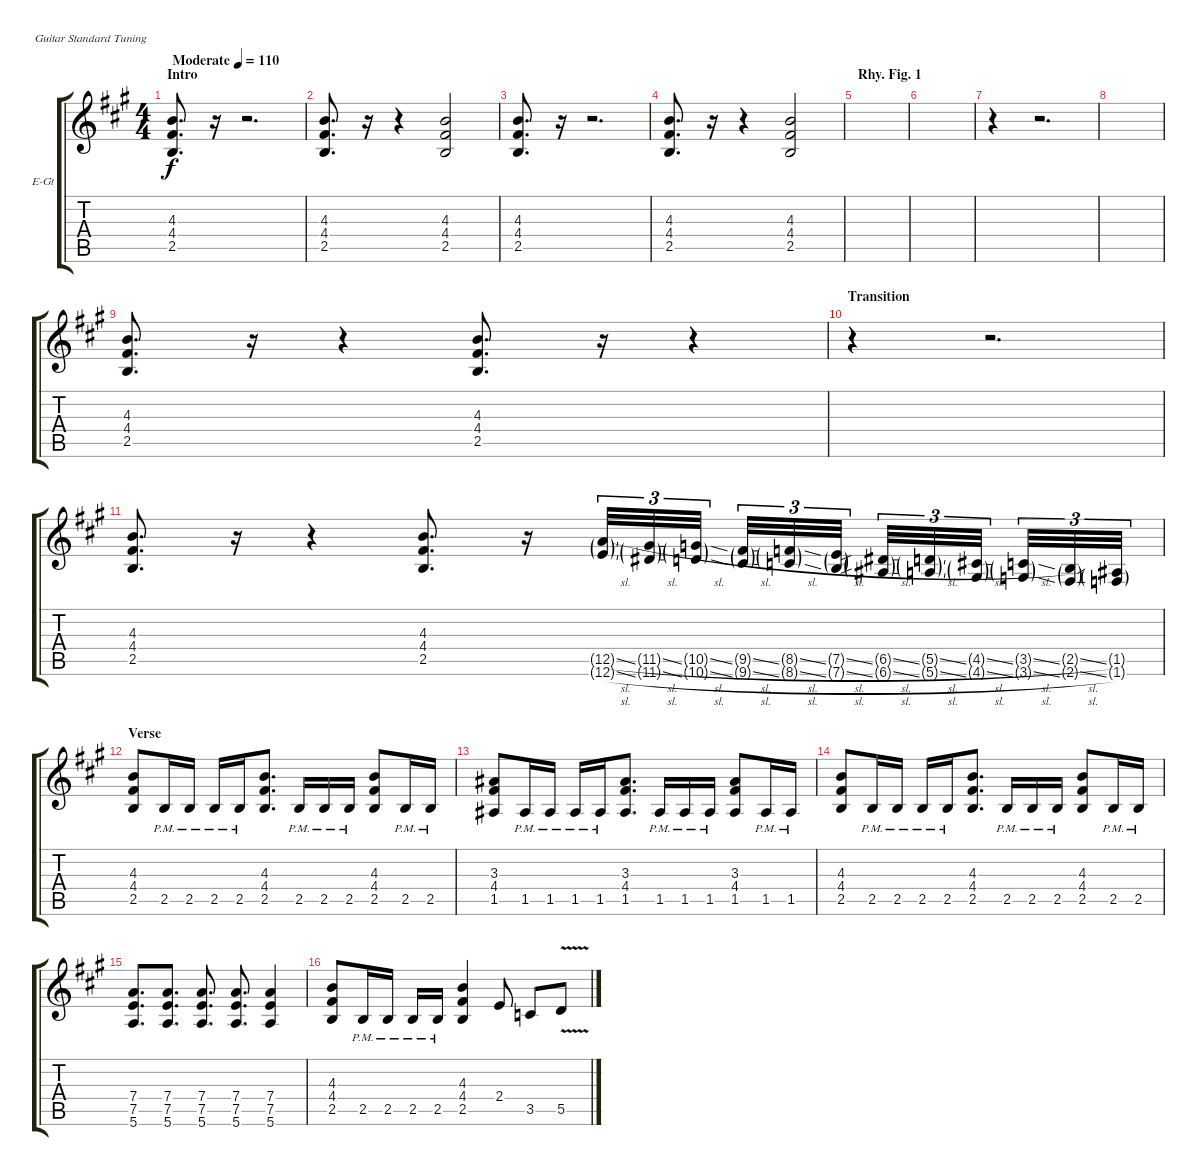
\bracketExtendMode groupsimilarinstruments
\firstSystemTrackNameOrientation horizontal
\otherSystemsTrackNameOrientation horizontal
\track ("Rythm Guitar 1" "E-Gt") {instrument distortionguitar}
\staff {score tabs}
\tuning (E4 B3 G3 D3 A2 E2)
\ts (4 4)
\beaming (8 2 2 2 2)
\section ("" "Intro")
\tempo (110 "Moderate")
\clef g2
\ks a
(4.3 4.4 2.5).8{d dy f instrument distortionguitar} r.16 r.2{d} |
(4.3 4.4 2.5).8{d} r.16 r.4 (4.3 4.4 2.5).2 |
(4.3 4.4 2.5).8{d} r.16 r.2{d} |
(4.3 4.4 2.5).8{d} r.16 r.4 (4.3 4.4 2.5).2 |
\section ("" "Rhy. Fig. 1")
|
|
r.4 r.2{d} |
|
(2.5 4.4 4.3).8{d} r.16 r.4 (2.5 4.4 4.3).8{d} r.16 r.4 |
\section ("" "Transition")
r.4 r.2{d} |
(2.5 4.4 4.3).8{d} r.16 r.4 (2.5 4.4 4.3).8{d} r.16 (12.6{sl g} 12.5{sl g}).32{tu (3 2)} (11.5{sl g} 11.6{sl g}).32{tu (3 2)} (10.5{sl g} 10.6{sl g}).32{tu (3 2)} (9.5{sl g} 9.6{sl g}).32{tu (3 2)} (8.5{sl g} 8.6{sl g}).32{tu (3 2)} (7.5{sl g} 7.6{sl g}).32{tu (3 2)} (6.5{sl g} 6.6{sl g}).32{tu (3 2)} (5.5{sl g} 5.6{sl g}).32{tu (3 2)} (4.5{sl g} 4.6{sl g}).32{tu (3 2)} (3.5{sl g} 3.6{sl g}).32{tu (3 2)} (2.5{sl g} 2.6{sl g}).32{tu (3 2)} (1.5{g} 1.6{g}).32{tu (3 2)} |
\section ("" "Verse")
(2.5 4.4 4.3).8 2.5{pm}.16 2.5{pm}.16 2.5{pm}.16 2.5{pm}.16 (2.5 4.4 4.3).8{d} 2.5{pm}.16 2.5{pm}.16 2.5{pm}.16 (2.5 4.4 4.3).8 2.5{pm}.16 2.5{pm}.16 |
(1.5 4.4 3.3).8 1.5{pm}.16 1.5{pm}.16 1.5{pm}.16 1.5{pm}.16 (1.5 4.4 3.3).8{d} 1.5{pm}.16 1.5{pm}.16 1.5{pm}.16 (1.5 4.4 3.3).8 1.5{pm}.16 1.5{pm}.16 |
(2.5 4.4 4.3).8 2.5{pm}.16 2.5{pm}.16 2.5{pm}.16 2.5{pm}.16 (2.5 4.4 4.3).8{d} 2.5{pm}.16 2.5{pm}.16 2.5{pm}.16 (2.5 4.4 4.3).8 2.5{pm}.16 2.5{pm}.16 |
(5.6 7.5 7.4).8{d} (5.6 7.5 7.4).8{d} (7.4 7.5 5.6).8{d} (5.6 7.5 7.4).8{d} (5.6 7.5 7.4).4 |
(2.5 4.4 4.3).8 2.5{pm}.16 2.5{pm}.16 2.5{pm}.16 2.5{pm}.16 (2.5 4.4 4.3).4 2.4.8 3.5.8 5.5{v}.8
